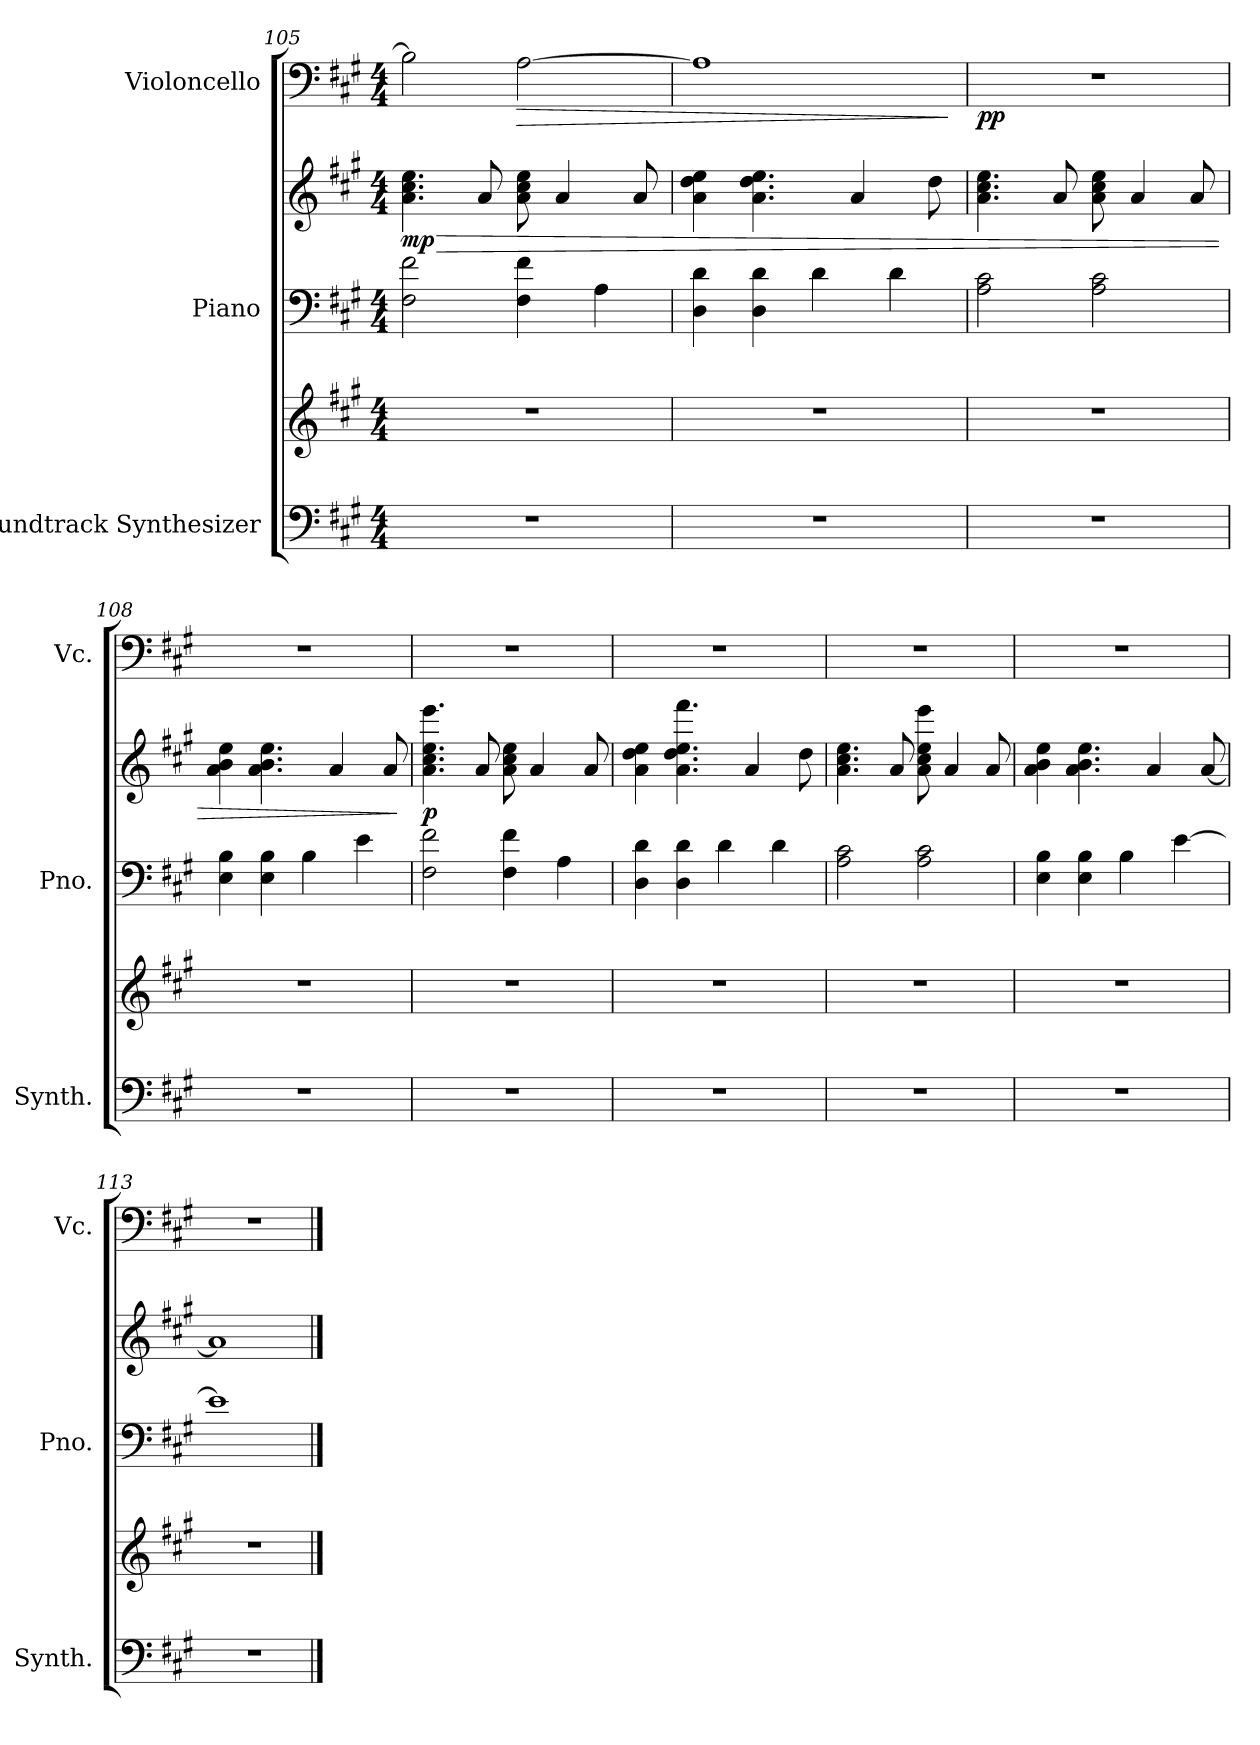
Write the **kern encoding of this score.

**kern	**kern	**kern	**kern	**dynam	**kern	**dynam
*part3	*part3	*part2	*part2	*part2	*part1	*part1
*staff5	*staff4	*staff3	*staff2	*staff2/3	*staff1	*staff1
*I"Soundtrack Synthesizer	*	*I"Piano	*	*	*I"Violoncello	*
*I'Synth.	*	*I'Pno.	*	*	*I'Vc.	*
*clefF4	*clefG2	*clefF4	*clefG2	*	*clefF4	*
*k[f#c#g#]	*k[f#c#g#]	*k[f#c#g#]	*k[f#c#g#]	*	*k[f#c#g#]	*
*M4/4	*M4/4	*M4/4	*M4/4	*	*M4/4	*
=105	=105	=105	=105	=105	=105	=105
!	!	!	!	!LO:HP:b	!	!
!	!	!	!	!LO:DY:n=1:b	!	!
1r	1r	2F#\ 2f#\	4.a\ 4.cc#\ 4.ee\	> mp	2B\]	.
.	.	.	8a/	.	.	.
!	!	!	!	!	!	!LO:HP:b
.	.	4F#\ 4f#\	8a\ 8cc#\ 8ee\	.	[2A\	>
.	.	.	4a/	.	.	.
.	.	4A\	.	.	.	.
.	.	.	8a/	.	.	.
!!LO:LB:g=z
=106	=106	=106	=106	=106	=106	=106
1r	1r	4D\ 4d\	4a\ 4dd\ 4ee\	.	1A]	.
.	.	4D\ 4d\	4.a\ 4.dd\ 4.ee\	.	.	.
.	.	4d\	.	.	.	.
.	.	.	4a/	.	.	.
.	.	4d\	.	.	.	.
.	.	.	8dd\	.	.	.
.	.	.	.	.	.	]
=107	=107	=107	=107	=107	=107	=107
!	!	!	!	!	!	!LO:DY:b
1r	1r	2A\ 2c#\	4.a\ 4.cc#\ 4.ee\	.	1r	pp
.	.	.	8a/	.	.	.
.	.	2A\ 2c#\	8a\ 8cc#\ 8ee\	.	.	.
.	.	.	4a/	.	.	.
.	.	.	8a/	.	.	.
=108	=108	=108	=108	=108	=108	=108
1r	1r	4E\ 4B\	4a\ 4b\ 4ee\	.	1r	.
.	.	4E\ 4B\	4.a\ 4.b\ 4.ee\	.	.	.
.	.	4B\	.	.	.	.
.	.	.	4a/	.	.	.
.	.	4e\	.	.	.	.
.	.	.	8a/	.	.	.
.	.	.	.	]	.	.
=109	=109	=109	=109	=109	=109	=109
!	!	!	!	!LO:DY:b	!	!
1r	1r	2F#\ 2f#\	4.a\ 4.cc#\ 4.ee\ 4.eee\	p	1r	.
.	.	.	8a/	.	.	.
.	.	4F#\ 4f#\	8a\ 8cc#\ 8ee\	.	.	.
.	.	.	4a/	.	.	.
.	.	4A\	.	.	.	.
.	.	.	8a/	.	.	.
=110	=110	=110	=110	=110	=110	=110
1r	1r	4D\ 4d\	4a\ 4dd\ 4ee\	.	1r	.
.	.	4D\ 4d\	4.a\ 4.dd\ 4.ee\ 4.fff#\	.	.	.
.	.	4d\	.	.	.	.
.	.	.	4a/	.	.	.
.	.	4d\	.	.	.	.
.	.	.	8dd\	.	.	.
!!LO:PB:g=z
=111	=111	=111	=111	=111	=111	=111
1r	1r	2A\ 2c#\	4.a\ 4.cc#\ 4.ee\	.	1r	.
.	.	.	8a/	.	.	.
.	.	2A\ 2c#\	8a\ 8cc#\ 8ee\ 8eee\	.	.	.
.	.	.	4a/	.	.	.
.	.	.	8a/	.	.	.
=112	=112	=112	=112	=112	=112	=112
1r	1r	4E\ 4B\	4a\ 4b\ 4ee\	.	1r	.
.	.	4E\ 4B\	4.a\ 4.b\ 4.ee\	.	.	.
.	.	4B\	.	.	.	.
.	.	.	4a/	.	.	.
.	.	[4e\	.	.	.	.
.	.	.	[8a/	.	.	.
=113	=113	=113	=113	=113	=113	=113
1r	1r	1e]	1a]	.	1r	.
==	==	==	==	==	==	==
*-	*-	*-	*-	*-	*-	*-
